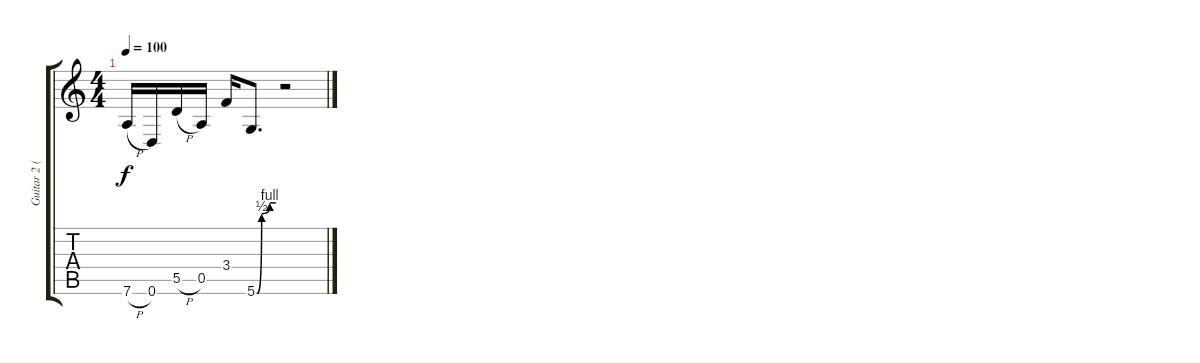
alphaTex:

\track ("Guitar 2 (Ian D'Sa)" "Guitar 2 (") {instrument distortionguitar}
\staff {score tabs}
\tuning (E4 B3 G3 D3 A2 D2) {hide}
\ts (4 4)
\tempo 100
\clef g2
\ks c
7.6{h}.16{dy f} 0.6.16 5.5{h}.16 0.5.16 3.4.16 5.6{be (custom 0 0 15 2 40 4 57 4 60 4)}.8{d} r.2
